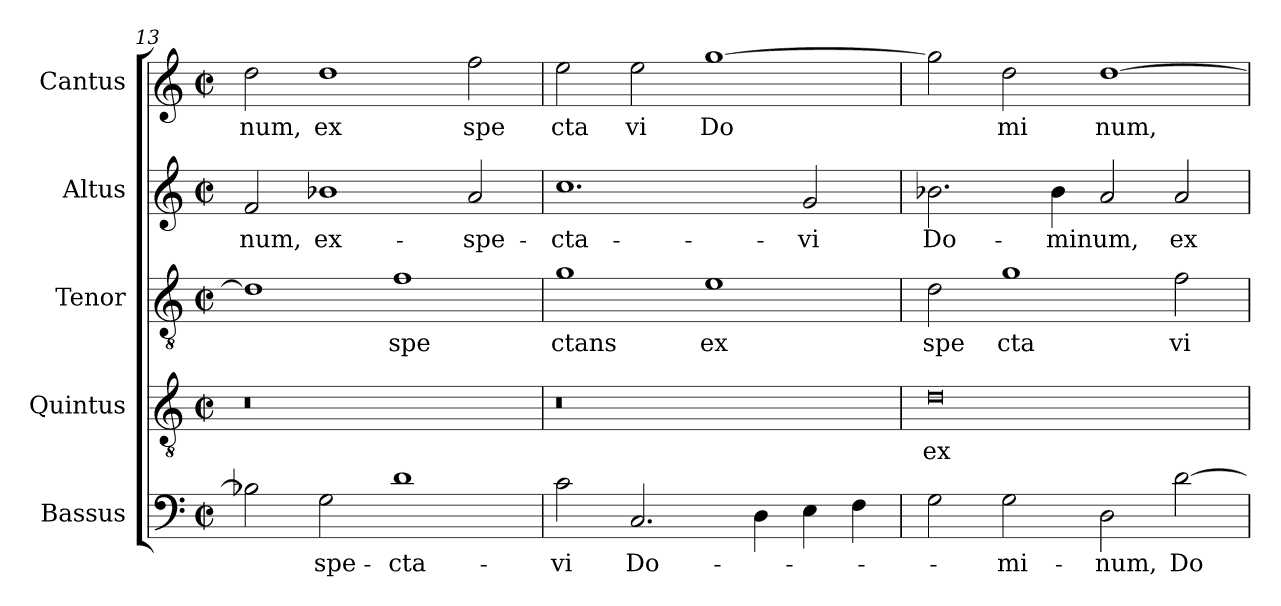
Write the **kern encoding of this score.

**kern	**text	**kern	**text	**kern	**text	**kern	**text	**kern	**text
*part5	*part5	*part4	*part4	*part3	*part3	*part2	*part2	*part1	*part1
*staff5	*staff5	*staff4	*staff4	*staff3	*staff3	*staff2	*staff2	*staff1	*staff1
*I"Bassus	*	*I"Quintus	*	*I"Tenor	*	*I"Altus	*	*I"Cantus	*
!!LO:LB:g=z
*clefF4	*	*clefGv2	*	*clefGv2	*	*clefG2	*	*clefG2	*
*M2/2	*	*M2/2	*	*M2/2	*	*M2/2	*	*M2/2	*
*met(c|)	*	*met(c|)	*	*met(c|)	*	*met(c|)	*	*met(c|)	*
=13	=13	=13	=13	=13	=13	=13	=13	=13	=13
!	!	!	!	!	!	!	!LO:LY:b:cj	!	!LO:LY:b:cj
2B-X\]	.	0r	.	1d]	.	2f/	num,	2dd\	num,
!	!LO:LY:b:cj	!	!	!	!	!	!LO:LY:b:cj	!	!LO:LY:b:cj
2G\	-spe-	.	.	.	.	1b-	ex-	1dd	ex
!	!LO:LY:b:cj	!	!	!	!LO:LY:b:cj	!	!	!	!
1d	-cta-	.	.	1f	spe	.	.	.	.
!	!	!	!	!	!	!	!LO:LY:b:cj	!	!LO:LY:b:cj
.	.	.	.	.	.	2a/	-spe-	2ff\	spe
=14	=14	=14	=14	=14	=14	=14	=14	=14	=14
!	!LO:LY:b:cj	!	!	!	!LO:LY:b:cj	!	!LO:LY:b:cj	!	!LO:LY:b:cj
2c\	-vi	0r	.	1g	ctans	1.cc	-cta-	2ee\	cta
!	!LO:LY:b	!	!	!	!	!	!	!	!LO:LY:b:cj
2.C/	Do-	.	.	.	.	.	.	2ee\	vi
!	!	!	!	!	!LO:LY:b:cj	!	!	!	!LO:LY:b:cj
.	.	.	.	1e	ex	.	.	[>1gg	Do
4D\	.	.	.	.	.	.	.	.	.
!	!	!	!	!	!	!	!LO:LY:b:cj	!	!
4E\	.	.	.	.	.	2g/	-vi	.	.
4F\	.	.	.	.	.	.	.	.	.
=15	=15	=15	=15	=15	=15	=15	=15	=15	=15
!	!	!	!LO:LY:b:cj	!	!LO:LY:b:cj	!	!LO:LY:b:cj	!	!
2G\	.	0d	ex-	2d\	spe	2.b-X\	Do-	2gg\]	.
!	!LO:LY:b:cj	!	!	!	!LO:LY:b:cj	!	!	!	!LO:LY:b:cj
2G\	-mi-	.	.	1g	cta	.	.	2dd\	mi
!	!	!	!	!	!	!	!LO:LY:b	!	!
.	.	.	.	.	.	4b-\	-minum,	.	.
!	!LO:LY:b:cj	!	!	!	!	!	!	!	!LO:LY:b
2D\	-num,	.	.	.	.	2a/	.	[>1dd	num,
!	!LO:LY:b	!	!	!	!LO:LY:b:cj	!	!LO:LY:b:cj	!	!
[>2d\	Do-	.	.	2f\	vi	2a/	ex-	.	.
=	=	=	=	=	=	=	=	=	=
*-	*-	*-	*-	*-	*-	*-	*-	*-	*-
